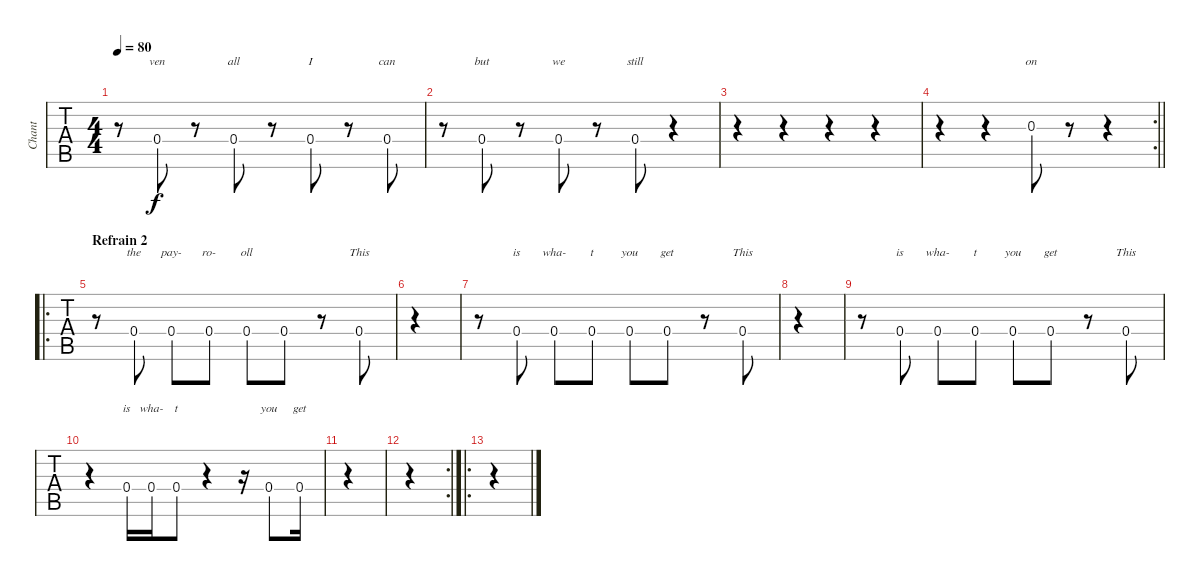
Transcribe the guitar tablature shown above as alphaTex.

\track ("Chant" "Chant") {instrument acousticguitarsteel}
\staff {tabs}
\tuning (E4 B3 G3 D3 A2 E2) {hide}
\ts (4 4)
\tempo 80
\clef g2
\ks c
r.8{dy f} 0.4.8{lyrics (0 "ven") lyrics (1 "") lyrics (2 "") lyrics (3 "") lyrics (4 "")} r.8 0.4.8{lyrics (0 "all") lyrics (1 "") lyrics (2 "") lyrics (3 "") lyrics (4 "")} r.8 0.4.8{lyrics (0 "I") lyrics (1 "") lyrics (2 "") lyrics (3 "") lyrics (4 "")} r.8 0.4.8{lyrics (0 "can") lyrics (1 "") lyrics (2 "") lyrics (3 "") lyrics (4 "")} |
r.8 0.4.8{lyrics (0 "but") lyrics (1 "") lyrics (2 "") lyrics (3 "") lyrics (4 "")} r.8 0.4.8{lyrics (0 "we") lyrics (1 "") lyrics (2 "") lyrics (3 "") lyrics (4 "")} r.8 0.4.8{lyrics (0 "still") lyrics (1 "") lyrics (2 "") lyrics (3 "") lyrics (4 "")} r.4 |
r.4 r.4 r.4 r.4 |
\rc 2
\barLineRight lightlight
r.4 r.4 0.3.8{lyrics (0 "on") lyrics (1 "") lyrics (2 "") lyrics (3 "") lyrics (4 "")} r.8 r.4 |
\ro
\section ("" "Refrain 2")
r.8 0.4.8{lyrics (0 "the") lyrics (1 "") lyrics (2 "") lyrics (3 "") lyrics (4 "")} 0.4.8{lyrics (0 "pay-") lyrics (1 "") lyrics (2 "") lyrics (3 "") lyrics (4 "")} 0.4.8{lyrics (0 "ro-") lyrics (1 "") lyrics (2 "") lyrics (3 "") lyrics (4 "")} 0.4.8{lyrics (0 "oll") lyrics (1 "") lyrics (2 "") lyrics (3 "") lyrics (4 "")} 0.4.8{lyrics (0 "") lyrics (1 "") lyrics (2 "") lyrics (3 "") lyrics (4 "")} r.8 0.4.8{lyrics (0 "This") lyrics (1 "") lyrics (2 "") lyrics (3 "") lyrics (4 "")} |
|
r.8 0.4.8{lyrics (0 "is") lyrics (1 "") lyrics (2 "") lyrics (3 "") lyrics (4 "")} 0.4.8{lyrics (0 "wha-") lyrics (1 "") lyrics (2 "") lyrics (3 "") lyrics (4 "")} 0.4.8{lyrics (0 "t") lyrics (1 "") lyrics (2 "") lyrics (3 "") lyrics (4 "")} 0.4.8{lyrics (0 "you") lyrics (1 "") lyrics (2 "") lyrics (3 "") lyrics (4 "")} 0.4.8{lyrics (0 "get") lyrics (1 "") lyrics (2 "") lyrics (3 "") lyrics (4 "")} r.8 0.4.8{lyrics (0 "This") lyrics (1 "") lyrics (2 "") lyrics (3 "") lyrics (4 "")} |
|
r.8 0.4.8{lyrics (0 "is") lyrics (1 "") lyrics (2 "") lyrics (3 "") lyrics (4 "")} 0.4.8{lyrics (0 "wha-") lyrics (1 "") lyrics (2 "") lyrics (3 "") lyrics (4 "")} 0.4.8{lyrics (0 "t") lyrics (1 "") lyrics (2 "") lyrics (3 "") lyrics (4 "")} 0.4.8{lyrics (0 "you") lyrics (1 "") lyrics (2 "") lyrics (3 "") lyrics (4 "")} 0.4.8{lyrics (0 "get") lyrics (1 "") lyrics (2 "") lyrics (3 "") lyrics (4 "")} r.8 0.4.8{lyrics (0 "This") lyrics (1 "") lyrics (2 "") lyrics (3 "") lyrics (4 "")} |
r.4 0.4.16{lyrics (0 "is") lyrics (1 "") lyrics (2 "") lyrics (3 "") lyrics (4 "")} 0.4.16{lyrics (0 "wha-") lyrics (1 "") lyrics (2 "") lyrics (3 "") lyrics (4 "")} 0.4.8{lyrics (0 "t") lyrics (1 "") lyrics (2 "") lyrics (3 "") lyrics (4 "")} r.4 r.16 0.4.8{lyrics (0 "you") lyrics (1 "") lyrics (2 "") lyrics (3 "") lyrics (4 "")} 0.4.16{lyrics (0 "get") lyrics (1 "") lyrics (2 "") lyrics (3 "") lyrics (4 "")} |
|
\rc 2
|
\ro
